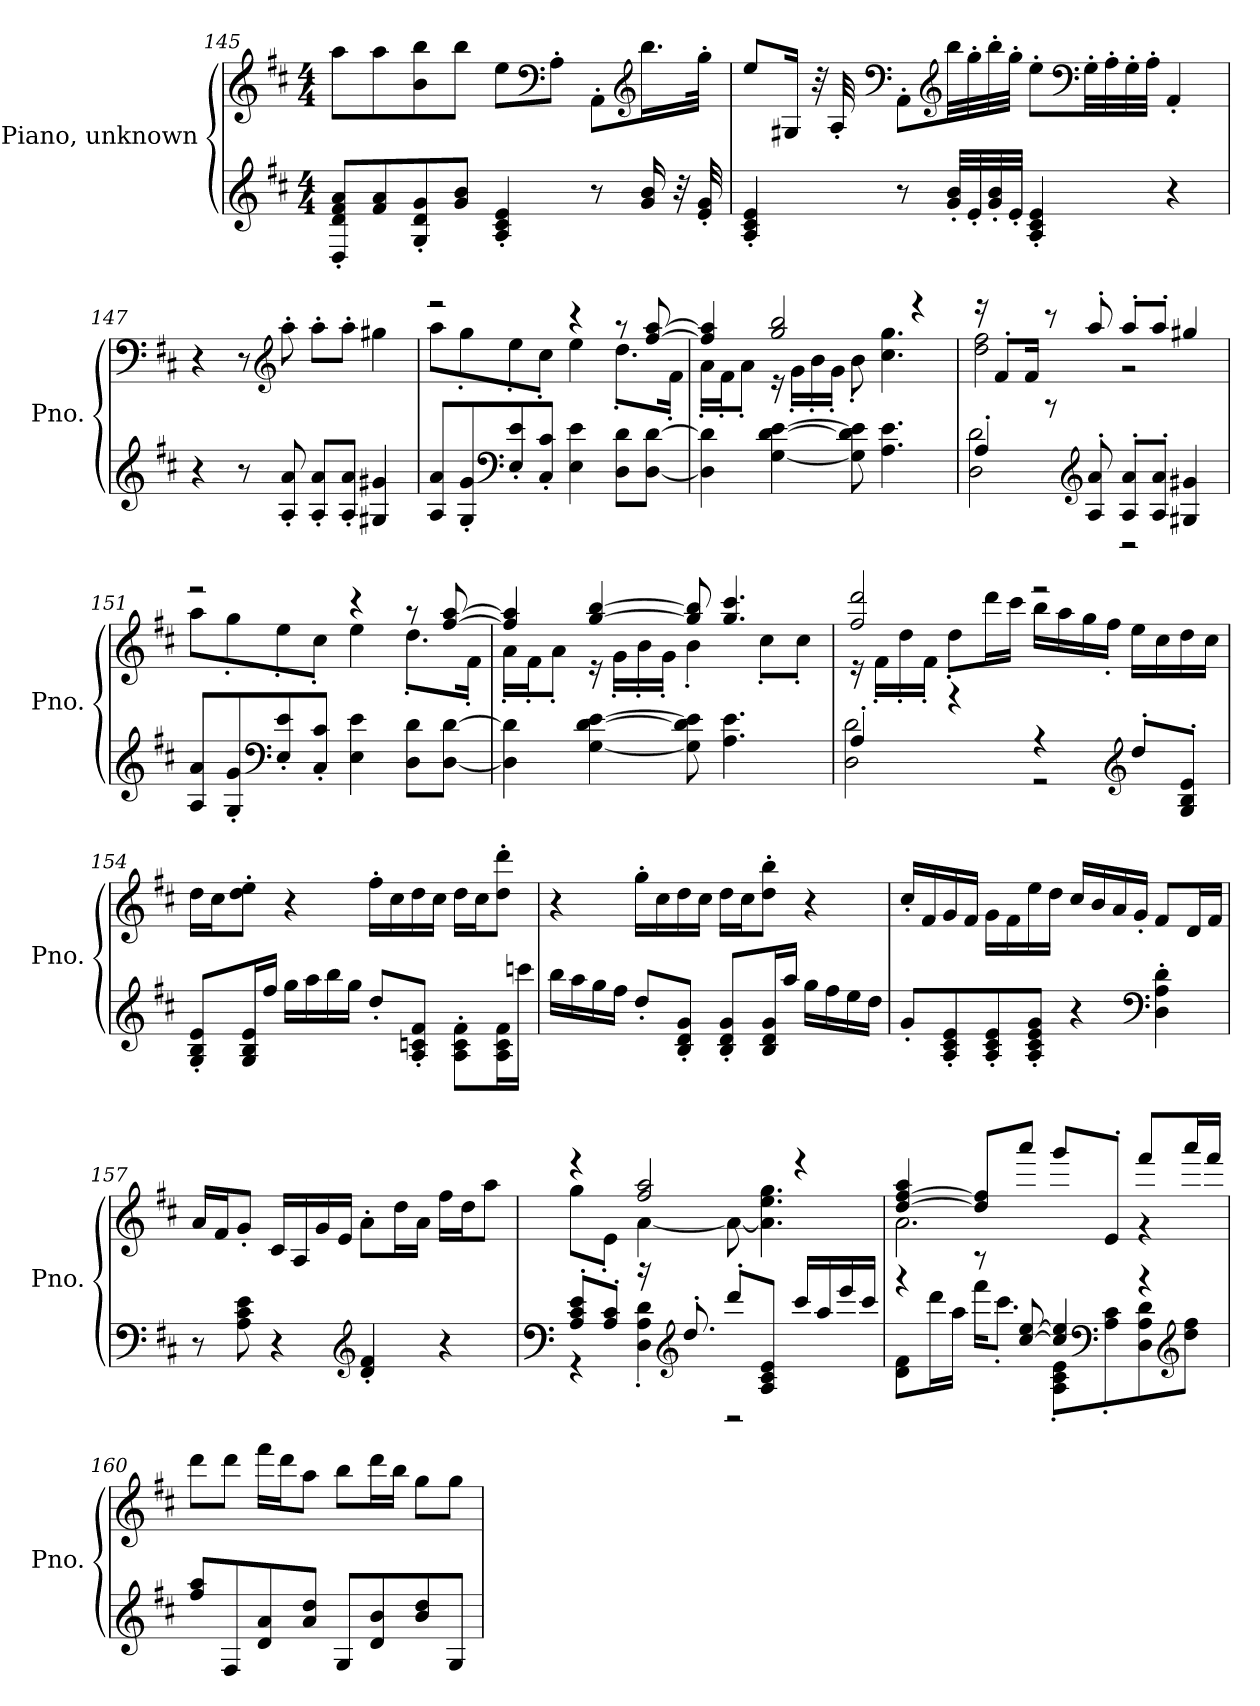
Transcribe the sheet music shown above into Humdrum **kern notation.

**kern	**kern
*part1	*part1
*staff2	*staff1
*I"Piano, unknown	*
*I'Pno.	*
!!LO:LB:g=z
*clefG2	*clefG2
*k[f#c#]	*k[f#c#]
*M4/4	*M4/4
=145	=145
8D/' 8d/' 8f#/' 8a/'L	8aa\L
8f#/ 8a/	8aa\
8G/' 8d/' 8g/'	8b\ 8bb\
8g/ 8b/J	8bb\J
4A/' 4c#/' 4e/'	8ee\L
*	*clefF4
.	8A'\J
8r	8AA'\L
*	*clefG2
16g/ 16b/	16.bb\L
32r	.
32e/' 32g/'	32gg'\JJk
=146	=146
4A/' 4c#/' 4e/'	8ee/L
.	16G#X/Jk
.	32r
.	32A'/
*	*clefF4
8r	8AA'\L
*	*clefG2
32g/' 32b/'LLL	32bb\LL
32e'/	32gg'\
32g/' 32b/'	32bb'\
32e'/JJJ	32gg'\JJJ
4A/' 4c#/' 4e/'	8ee'\L
*	*clefF4
.	32G#'\LL
.	32A'\
.	32G#'\
.	32A'\JJJ
4r	4AA'/
!!LO:LB:g=z
=147	=147
4r	4r
8r	8r
*	*clefG2
8A/' 8a/'	8aa'\
8A/' 8a/'L	8aa'\L
8A/' 8a/'J	8aa'\J
4G#X/ 4g#X/	4gg#X\
=148	=148
*	*^
8A/ 8a/L	2r	8aa\L
8G/' 8g/'	.	8gg'\
*clefF4	*	*
8E/' 8e/'	.	8ee'\
8C#/' 8c#/'J	.	8cc#'\J
4E\ 4e\	4r	4ee\
8D\ 8d\L	8r	8.dd'\L
[8D\ [8d\J	[8ff#/ [8aa/	.
.	.	16f#'\Jk
=149	=149	=149
4D\] 4d\]	4ff#/] 4aa/]	16a'\LL
.	.	16f#'\J
.	.	8a'\J
[4G\ [4d\ [4e\	2gg/ 2bb/	16r
.	.	16g'\LL
.	.	16b'\
.	.	16g'\JJ
8G\] 8d\] 8e\]	.	8b'\
4.A\ 4.e\	.	4.cc#\ 4.gg\
.	4r	.
!!LO:PB:g=z	!!
=150	=150	=150
*^	*	*
4A'/	2D\ 2d\	16r	2dd\ 2ff#\
.	.	8f#'/L	.
.	.	16f#/Jk	.
8r	.	8r	.
*clefG2	*	*	*
8A/' 8a/'	.	8aa'/	.
8A/' 8a/'L	2r	8aa'/L	2r
8A/' 8a/'J	.	8aa'/J	.
4G#X/ 4g#X/	.	4gg#X/	.
*v	*v	*	*
=151	=151	=151
8A/ 8a/L	2r	8aa\L
8G/' 8g/'	.	8gg'\
*clefF4	*	*
8E/' 8e/'	.	8ee'\
8C#/' 8c#/'J	.	8cc#'\J
4E\ 4e\	4r	4ee\
8D\ 8d\L	8r	8.dd'\L
[8D\ [8d\J	[8ff#/ [8aa/	.
.	.	16f#'\Jk
=152	=152	=152
4D\] 4d\]	4ff#/] 4aa/]	16a'\LL
.	.	16f#'\J
.	.	8a'\J
[4G\ [4d\ [4e\	[4gg/ [4bb/	16r
.	.	16g'\LL
.	.	16b'\
.	.	16g'\JJ
8G\] 8d\] 8e\]	8gg/] 8bb/]	4b'\
4.A\ 4.e\	4.gg/ 4.ccc#/	.
.	.	8cc#'\L
.	.	8cc#'\J
!!LO:LB:g=z	!!
=153	=153	=153
*^	*	*
4A'/	2D\ 2d\	2ff#/ 2ddd/	16r
.	.	.	16f#'\LL
.	.	.	16dd'\
.	.	.	16f#'\JJ
4r	.	.	8dd'\L
.	.	.	16ddd\L
.	.	.	16ccc#\JJ
4r	2r	2r	16bb\LL
.	.	.	16aa\
.	.	.	16gg\
.	.	.	16ff#'\JJ
*clefG2	*	*	*
8dd'/L	.	.	16ee\LL
.	.	.	16cc#\
8G/' 8B/' 8e/'J	.	.	16dd\
.	.	.	16cc#\JJ
*v	*v	*	*
*	*v	*v
=154	=154
8G/' 8B/' 8e/'L	16dd\LL
.	16cc#\J
16G/ 16B/ 16e/L	8dd\' 8ee\'J
16ff#/JJ	.
16gg\LL	4r
16aa\	.
16bb\	.
16gg\JJ	.
8dd'/L	16ff#'\LL
.	16cc#\
8A/' 8cn/' 8f#/'J	16dd\
.	16cc#\JJ
8A\' 8c\' 8f#\'L	16dd\LL
.	16cc#\J
16A\ 16c\ 16f#\L	8dd\' 8ddd\'J
16cccn\JJ	.
!!LO:LB:g=z
=155	=155
16bb\LL	4r
16aa\	.
16gg\	.
16ff#\JJ	.
8dd'/L	16gg'\LL
.	16cc#\
8B/' 8d/' 8g/'J	16dd\
.	16cc#\JJ
8B/' 8d/' 8g/'L	16dd\LL
.	16cc#\J
16B/ 16d/ 16g/L	8dd\' 8bb\'J
16aa/JJ	.
16gg\LL	4r
16ff#\	.
16ee\	.
16dd\JJ	.
=156	=156
8g'/L	16cc#'/LL
.	16f#/
8A/' 8c#/' 8e/'	16g/
.	16f#/JJ
8A/' 8c#/' 8e/'	16g\LL
.	16f#\
8A/' 8c#/' 8e/' 8g/'J	16ee\
.	16dd\JJ
4r	16cc#/LL
.	16b/
.	16a/
.	16g'/JJ
*clefF4	*
4D\' 4A\' 4d\'	8f#/L
.	16d/L
.	16f#/JJ
!!LO:LB:g=z
=157	=157
8r	16a/LL
.	16f#/J
8A\ 8c#\ 8e\	8g'/J
4r	16c#/LL
.	16A/
.	16g/
.	16e/JJ
*clefG2	*
4d/' 4f#/'	8a'\L
.	16dd\L
.	16a\JJ
4r	16ff#\LL
.	16dd\J
.	8aa\J
=158	=158
*clefF4	*
*^	*^
8A/' 8c#/' 8e/'L	4r	4r	8gg\L
8A/' 8c#/'J	.	.	8e'\J
16r	4D\' 4A\' 4d\'	2ff#/ 2aa/	[4a\
*clefG2	*	*	*
8.dd'/	.	.	.
8ddd'/L	2r	.	8a\_
8A/ 8c#/ 8e/J	.	.	4.a\] 4.ee\ 4.gg\
16ccc#/LL	.	4r	.
16aa/	.	.	.
16eee/	.	.	.
16ccc#/JJ	.	.	.
!!LO:LB:g=z	!!
=159	=159	=159	=159
4r	8d\ 8f#\L	[4dd/ [4ff#/ 4aa/	2.a\
.	16ddd\L	.	.
.	16aa\JJ	.	.
8r	16fff#\KL	8dd/] 8ff#/]L	.
.	8.ccc#'\J	.	.
[8cc#/ [8ee/	.	8aaa/J	.
4cc#/] 4ee/]	8A\' 8c#\' 8e\'L	8ggg/L	.
*clefF4	*	*	*
.	8A\' 8c#\'	8e'/J	.
4r	8D\ 8A\ 8d\	8fff#/L	4r
*clefG2	*	*	*
.	8dd\ 8ff#\J	16aaa/L	.
.	.	16fff#/JJ	.
*v	*v	*	*
*	*v	*v
=160	=160
8ff#/ 8aa/L	8ddd\L
8F#/	8ddd\J
8d/ 8a/	16fff#\LL
.	16ddd\J
8a/ 8dd/J	8aa\J
8G/L	8bb\L
8d/ 8b/	16ddd\L
.	16bb\JJ
8b/ 8dd/	8gg\L
8G/J	8gg\J
=	=
*-	*-
